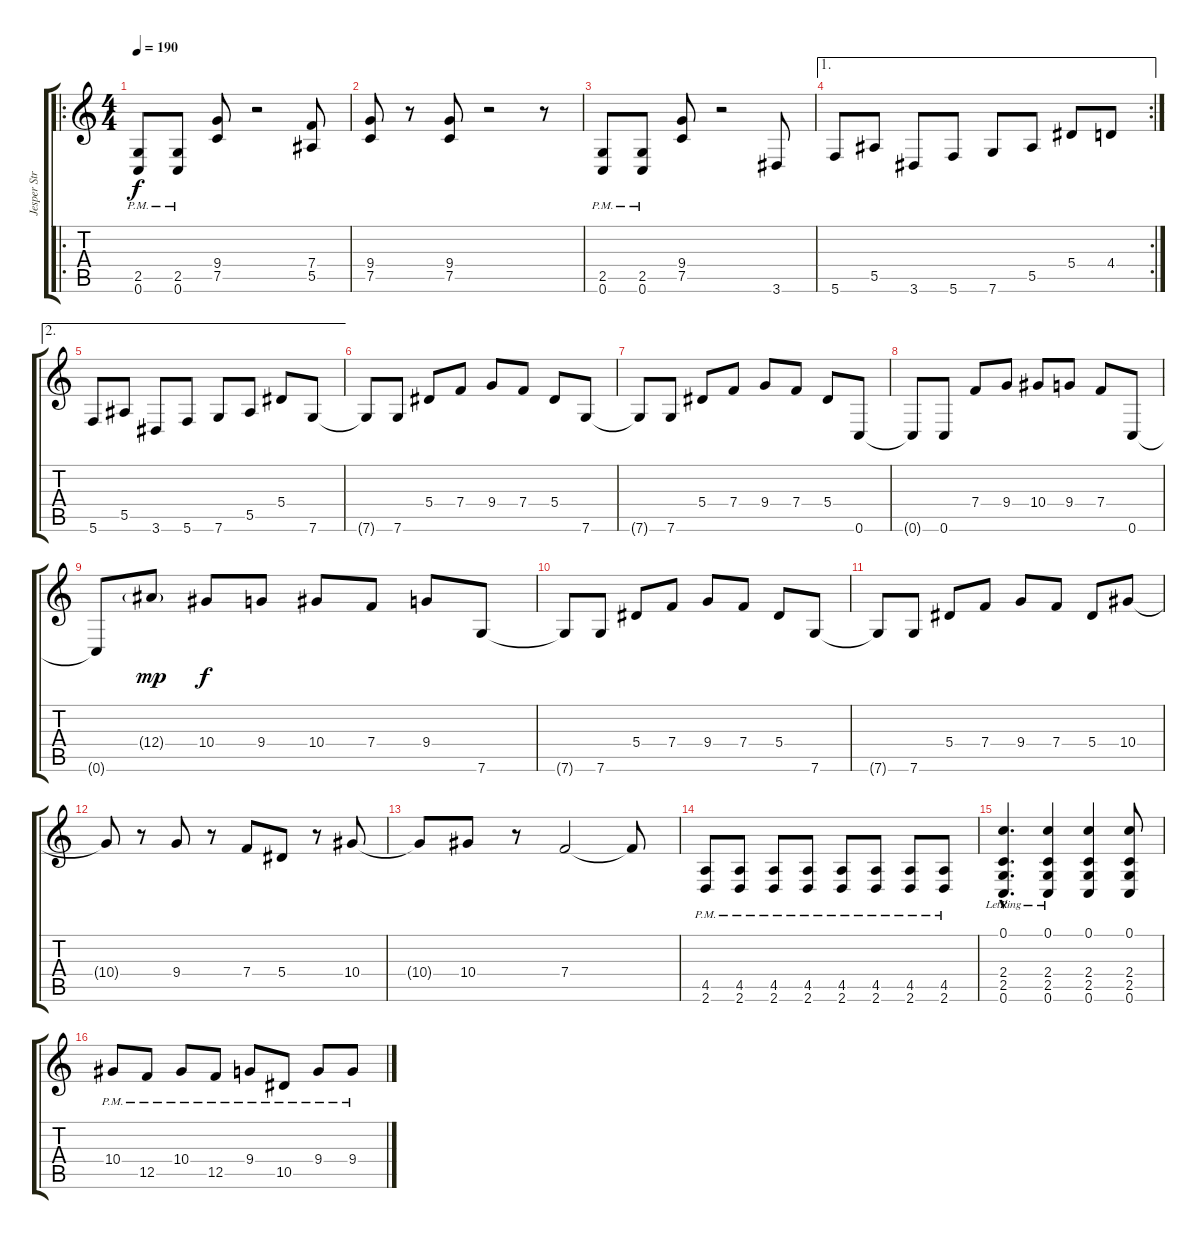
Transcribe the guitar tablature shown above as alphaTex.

\track ("Jesper Strömblad" "Jesper Str") {instrument distortionguitar}
\staff {score tabs}
\tuning (C4 G3 Eb3 Bb2 F2 C2) {hide}
\ro
\ts (4 4)
\tempo 190
\clef g2
\ks c
(2.5{pm} 0.6{pm}).8{dy f} (2.5{pm} 0.6{pm}).8 (9.4 7.5).8 r.2 (7.4 5.5).8 |
(9.4 7.5).8 r.8 (9.4 7.5).8 r.2 r.8 |
(2.5{pm} 0.6{pm}).8 (2.5{pm} 0.6{pm}).8 (9.4 7.5).8 r.2 3.6.8 |
\ae 1
\rc 2
5.6.8 5.5.8 3.6.8 5.6.8 7.6.8 5.5.8 5.4.8 4.4.8 |
\ae 2
5.6.8 5.5.8 3.6.8 5.6.8 7.6.8 5.5.8 5.4.8 7.6.8 |
7.6{t}.8 7.6.8 5.4.8 7.4.8 9.4.8 7.4.8 5.4.8 7.6.8 |
7.6{t}.8 7.6.8 5.4.8 7.4.8 9.4.8 7.4.8 5.4.8 0.6.8 |
0.6{t}.8 0.6.8 7.4.8 9.4.8 10.4.8 9.4.8 7.4.8 0.6.8 |
0.6{t}.8 12.4{g}.8{dy mp} 10.4.8{dy f} 9.4.8 10.4.8 7.4.8 9.4.8 7.6.8 |
7.6{t}.8 7.6.8 5.4.8 7.4.8 9.4.8 7.4.8 5.4.8 7.6.8 |
7.6{t}.8 7.6.8 5.4.8 7.4.8 9.4.8 7.4.8 5.4.8 10.4.8 |
10.4{t}.8 r.8 9.4.8 r.8 7.4.8 5.4.8 r.8 10.4.8 |
10.4{t}.8 10.4.8 r.8 7.4.2 7.4{t}.8 |
(4.5{pm} 2.6{pm}).8 (4.5{pm} 2.6{pm}).8 (4.5{pm} 2.6{pm}).8 (4.5{pm} 2.6{pm}).8 (4.5{pm} 2.6{pm}).8 (4.5{pm} 2.6{pm}).8 (4.5{pm} 2.6{pm}).8 (4.5{pm} 2.6{pm}).8 |
(0.1{hac lr} 2.4{hac lr} 2.5{hac lr} 0.6{hac lr}).4{d} (0.1{lr} 2.4{lr} 2.5{lr} 0.6{lr}).4 (0.1 2.4 2.5 0.6).4 (0.1 2.4 2.5 0.6).8 |
10.4{pm}.8 12.5{pm}.8 10.4{pm}.8 12.5{pm}.8 9.4{pm}.8 10.5{pm}.8 9.4{pm}.8 9.4{pm}.8
